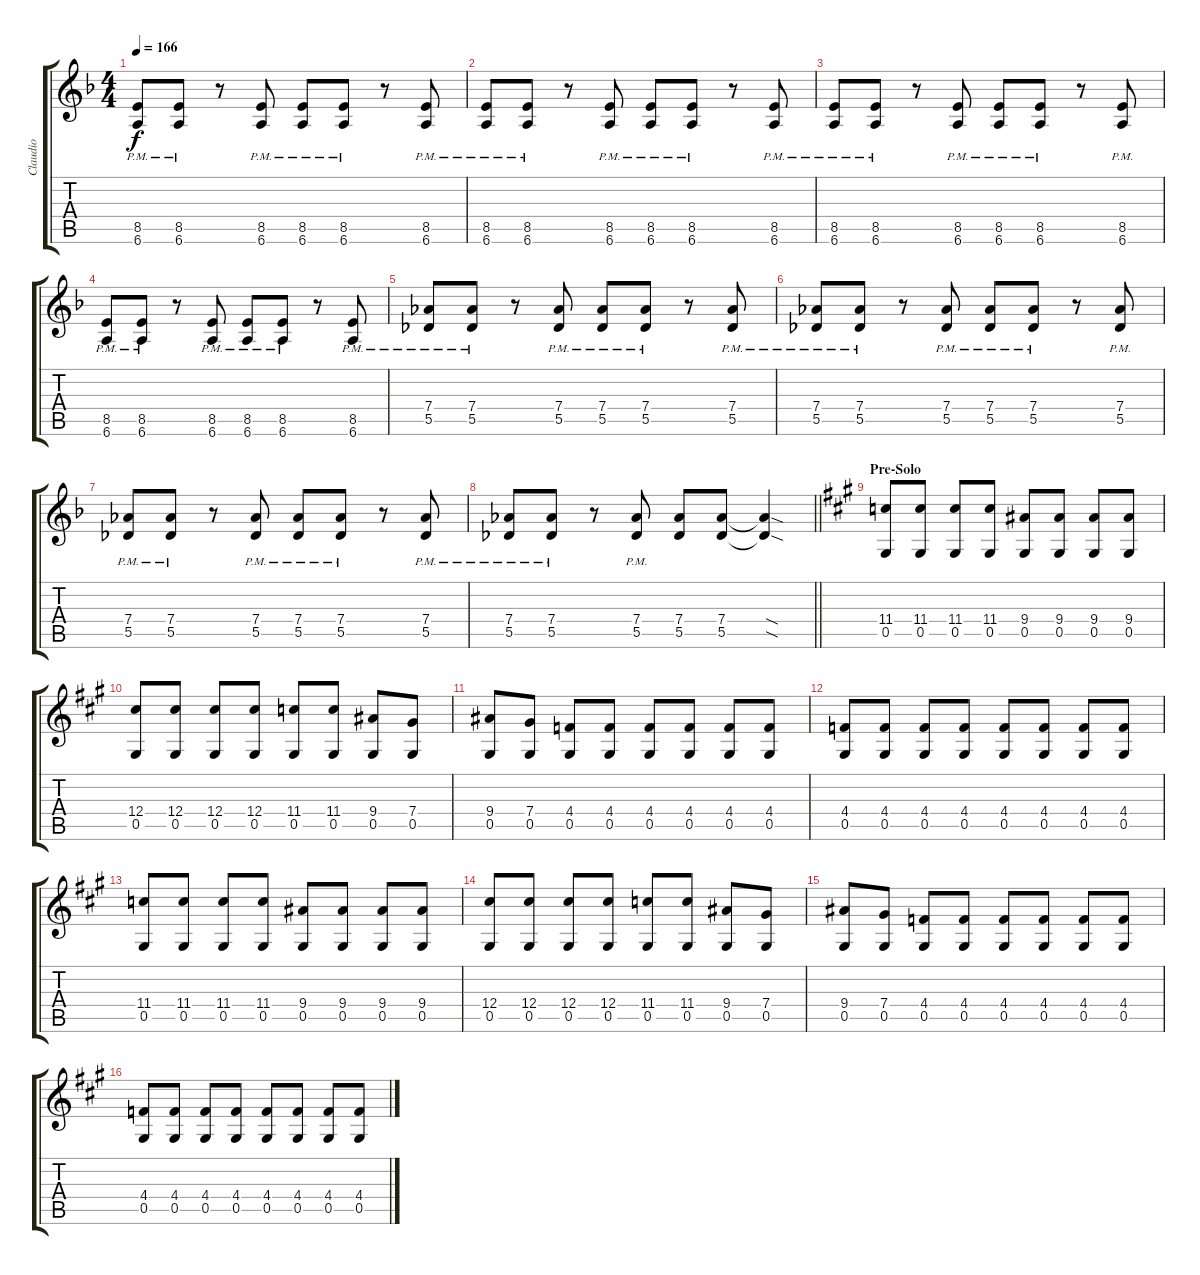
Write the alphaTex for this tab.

\track ("Claudio" "Claudio") {instrument distortionguitar}
\staff {score tabs}
\tuning (Eb4 Bb3 Gb3 Db3 Ab2 Eb2) {hide}
\ts (4 4)
\tempo 166
\clef g2
\ks f
(8.5{pm} 6.6{pm}).8{dy f} (8.5{pm} 6.6{pm}).8 r.8 (8.5{pm} 6.6{pm}).8 (8.5{pm} 6.6{pm}).8 (8.5{pm} 6.6{pm}).8 r.8 (8.5{pm} 6.6{pm}).8 |
(8.5{pm} 6.6{pm}).8 (8.5{pm} 6.6{pm}).8 r.8 (8.5{pm} 6.6{pm}).8 (8.5{pm} 6.6{pm}).8 (8.5{pm} 6.6{pm}).8 r.8 (8.5{pm} 6.6{pm}).8 |
(8.5{pm} 6.6{pm}).8 (8.5{pm} 6.6{pm}).8 r.8 (8.5{pm} 6.6{pm}).8 (8.5{pm} 6.6{pm}).8 (8.5{pm} 6.6{pm}).8 r.8 (8.5{pm} 6.6{pm}).8 |
(8.5{pm} 6.6{pm}).8 (8.5{pm} 6.6{pm}).8 r.8 (8.5{pm} 6.6{pm}).8 (8.5{pm} 6.6{pm}).8 (8.5{pm} 6.6{pm}).8 r.8 (8.5{pm} 6.6{pm}).8 |
(7.4{pm} 5.5{pm}).8 (7.4{pm} 5.5{pm}).8 r.8 (7.4{pm} 5.5{pm}).8 (7.4{pm} 5.5{pm}).8 (7.4{pm} 5.5{pm}).8 r.8 (7.4{pm} 5.5{pm}).8 |
(7.4{pm} 5.5{pm}).8 (7.4{pm} 5.5{pm}).8 r.8 (7.4{pm} 5.5{pm}).8 (7.4{pm} 5.5{pm}).8 (7.4{pm} 5.5{pm}).8 r.8 (7.4{pm} 5.5{pm}).8 |
(7.4{pm} 5.5{pm}).8 (7.4{pm} 5.5{pm}).8 r.8 (7.4{pm} 5.5{pm}).8 (7.4{pm} 5.5{pm}).8 (7.4{pm} 5.5{pm}).8 r.8 (7.4{pm} 5.5{pm}).8 |
\barLineRight lightlight
(7.4{pm} 5.5{pm}).8 (7.4{pm} 5.5{pm}).8 r.8 (7.4{pm} 5.5{pm}).8 (7.4 5.5).8 (7.4 5.5).8 (7.4{sod t} 5.5{sod t}).4 |
\section ("" "Pre-Solo")
\ks a
(11.4 0.5).8 (11.4 0.5).8 (11.4 0.5).8 (11.4 0.5).8 (9.4 0.5).8 (9.4 0.5).8 (9.4 0.5).8 (9.4 0.5).8 |
(12.4 0.5).8 (12.4 0.5).8 (12.4 0.5).8 (12.4 0.5).8 (11.4 0.5).8 (11.4 0.5).8 (9.4 0.5).8 (7.4 0.5).8 |
(9.4 0.5).8 (7.4 0.5).8 (4.4 0.5).8 (4.4 0.5).8 (4.4 0.5).8 (4.4 0.5).8 (4.4 0.5).8 (4.4 0.5).8 |
(4.4 0.5).8 (4.4 0.5).8 (4.4 0.5).8 (4.4 0.5).8 (4.4 0.5).8 (4.4 0.5).8 (4.4 0.5).8 (4.4 0.5).8 |
(11.4 0.5).8 (11.4 0.5).8 (11.4 0.5).8 (11.4 0.5).8 (9.4 0.5).8 (9.4 0.5).8 (9.4 0.5).8 (9.4 0.5).8 |
(12.4 0.5).8 (12.4 0.5).8 (12.4 0.5).8 (12.4 0.5).8 (11.4 0.5).8 (11.4 0.5).8 (9.4 0.5).8 (7.4 0.5).8 |
(9.4 0.5).8 (7.4 0.5).8 (4.4 0.5).8 (4.4 0.5).8 (4.4 0.5).8 (4.4 0.5).8 (4.4 0.5).8 (4.4 0.5).8 |
(4.4 0.5).8 (4.4 0.5).8 (4.4 0.5).8 (4.4 0.5).8 (4.4 0.5).8 (4.4 0.5).8 (4.4 0.5).8 (4.4 0.5).8
